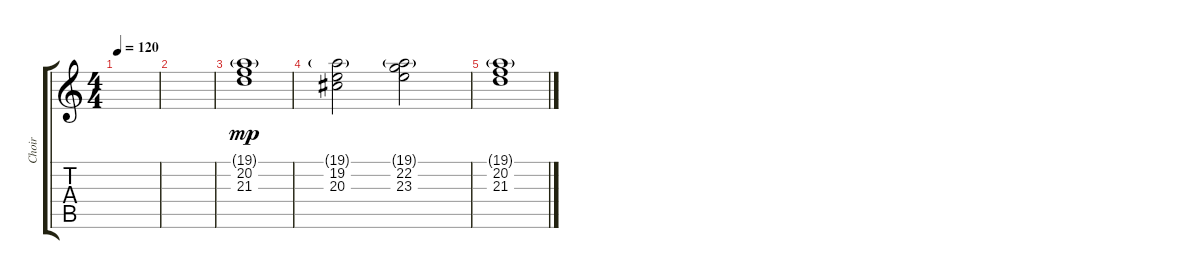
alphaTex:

\track ("Choir" "Choir") {instrument lead6voice}
\staff {score tabs}
\tuning (D4 A3 F3 C3 G2 D2) {hide}
\ts (4 4)
\tempo 120
\clef g2
\ks c
|
|
(19.1{g} 20.2 21.3).1{dy mp volume 11} |
(19.1{g} 19.2 20.3).2 (19.1{g} 22.2 23.3).2 |
(19.1{g} 20.2 21.3).1{volume 0}
